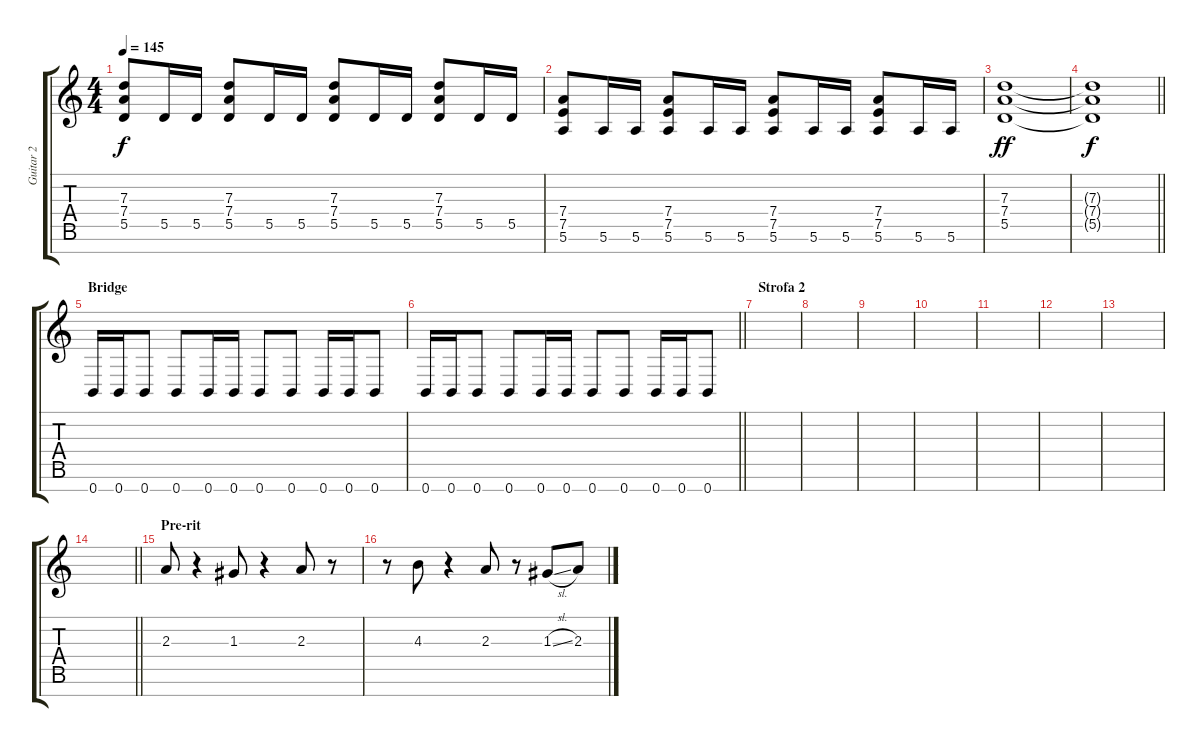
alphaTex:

\track ("Guitar 2" "Guitar 2") {instrument distortionguitar}
\staff {score tabs}
\tuning (E4 B3 G3 D3 A2 E2 B1) {hide}
\ts (4 4)
\tempo 145
\clef g2
\ks c
(7.3 7.4 5.5).8{dy f} 5.5.16 5.5.16 (7.3 7.4 5.5).8 5.5.16 5.5.16 (7.3 7.4 5.5).8 5.5.16 5.5.16 (7.3 7.4 5.5).8 5.5.16 5.5.16 |
(7.4 7.5 5.6).8 5.6.16 5.6.16 (7.4 7.5 5.6).8 5.6.16 5.6.16 (7.4 7.5 5.6).8 5.6.16 5.6.16 (7.4 7.5 5.6).8 5.6.16 5.6.16 |
(7.3 7.4 5.5).1{dy ff} |
\barLineRight lightlight
(7.3{t} 7.4{t} 5.5{t}).1{dy f} |
\section ("" "Bridge")
0.7.16 0.7.16 0.7.8 0.7.8 0.7.16 0.7.16 0.7.8 0.7.8 0.7.16 0.7.16 0.7.8 |
\barLineRight lightlight
0.7.16 0.7.16 0.7.8 0.7.8 0.7.16 0.7.16 0.7.8 0.7.8 0.7.16 0.7.16 0.7.8 |
\section ("" "Strofa 2")
|
|
|
|
|
|
|
\barLineRight lightlight
|
\section ("" "Pre-rit")
2.3.8 r.4 1.3.8 r.4 2.3.8 r.8 |
r.8 4.3.8 r.4 2.3.8 r.8 1.3{sl}.8 2.3.8
